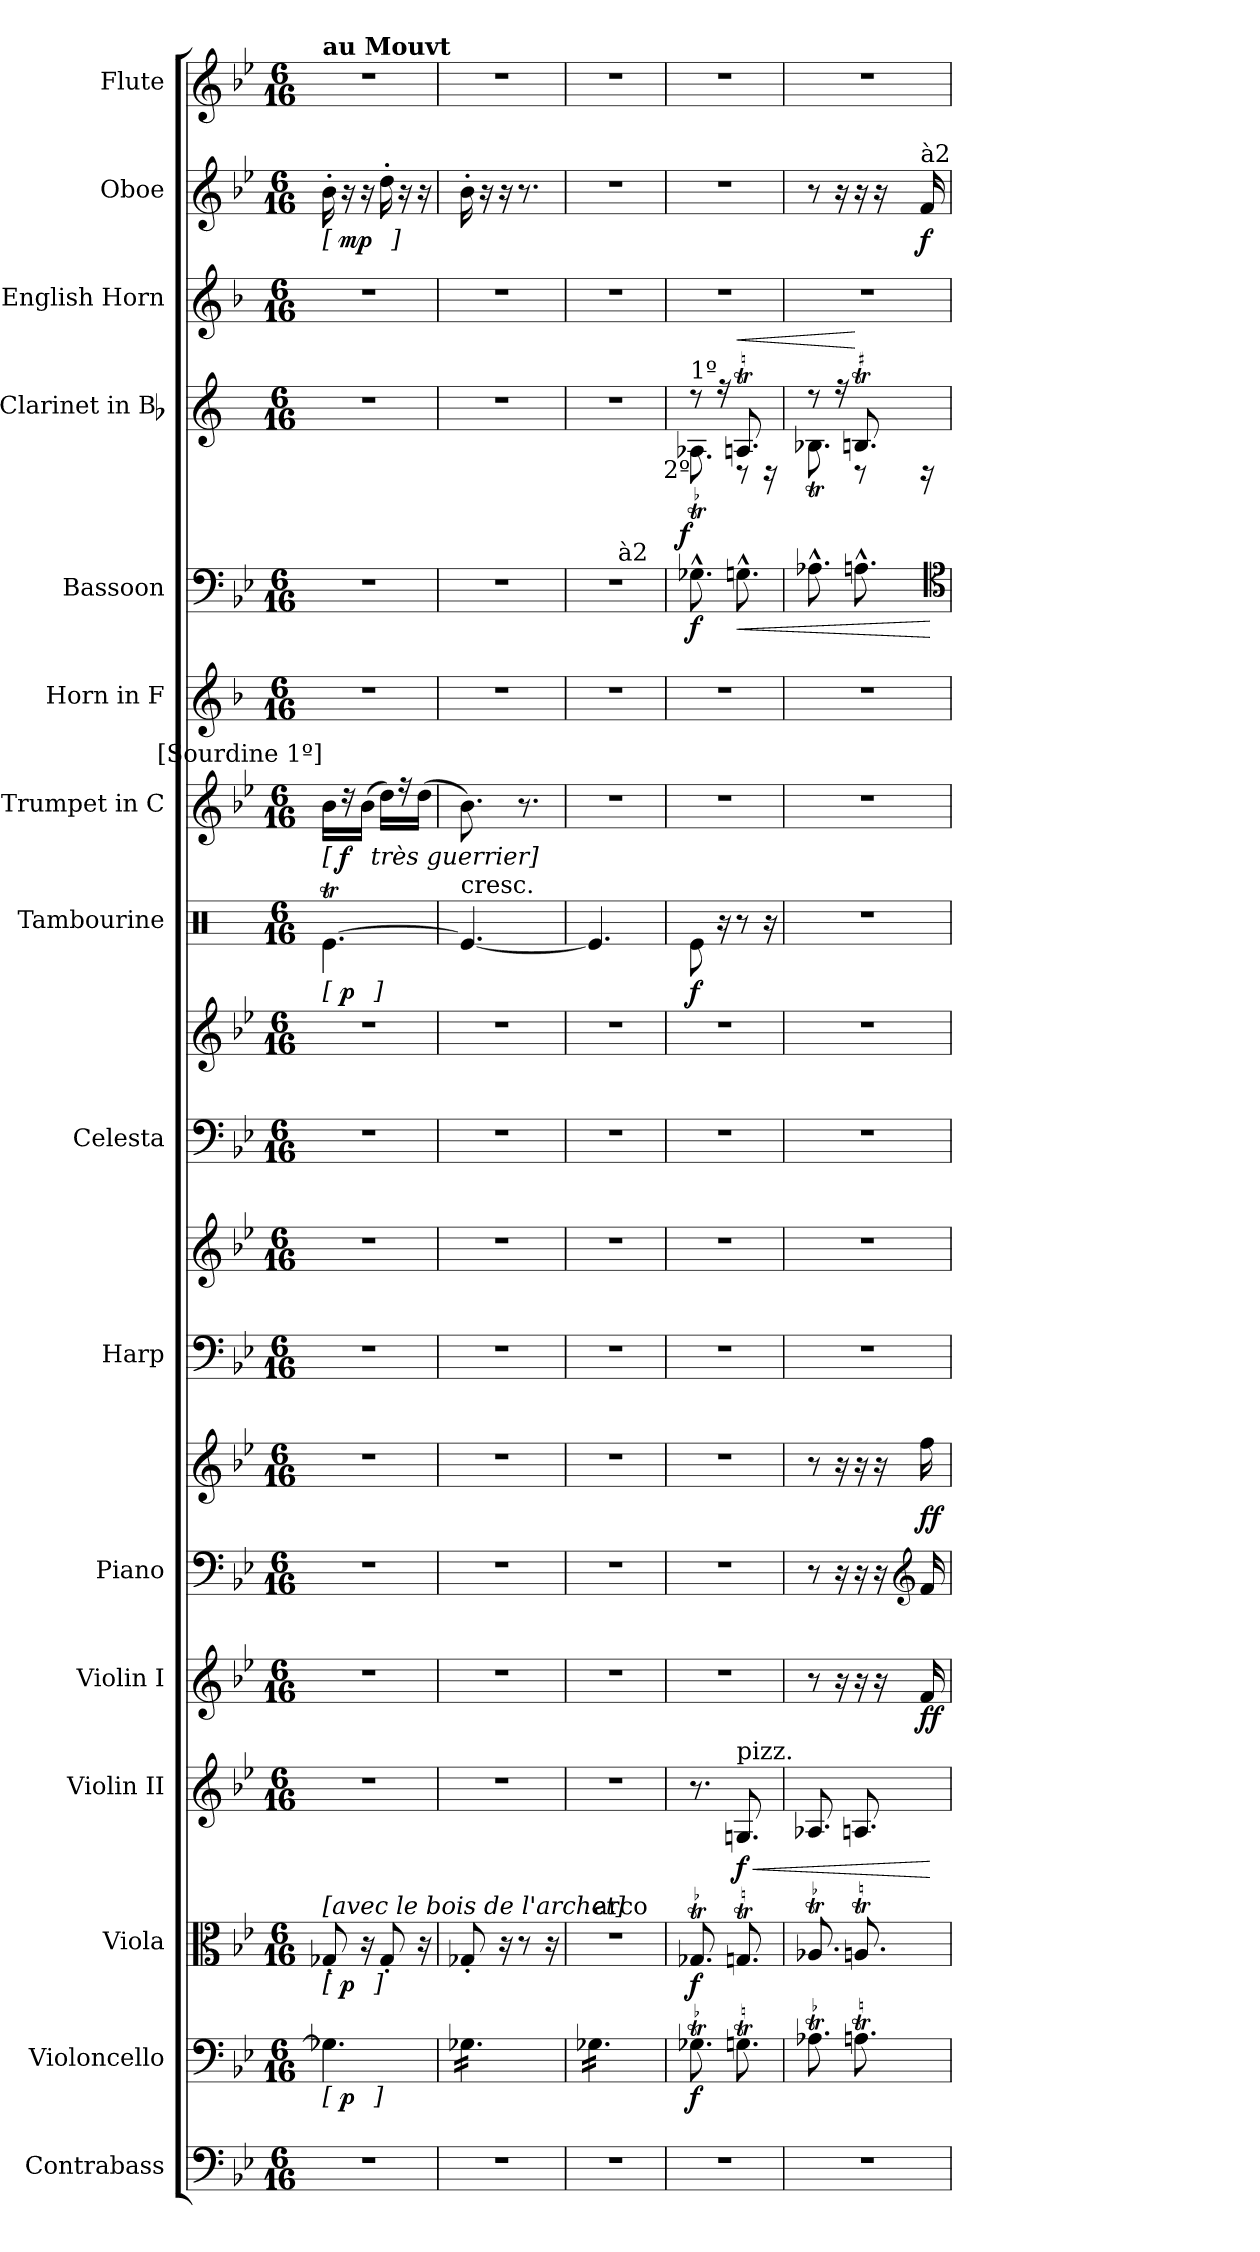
**kern	**kern	**dynam	**kern	**dynam	**kern	**dynam	**kern	**dynam	**kern	**kern	**dynam	**kern	**kern	**kern	**kern	**kern	**dynam	**kern	**dynam	**kern	**kern	**dynam	**kern	**dynam	**kern	**kern	**dynam	**kern
*part16	*part15	*part15	*part14	*part14	*part13	*part13	*part12	*part12	*part11	*part11	*part11	*part10	*part10	*part9	*part9	*part8	*part8	*part7	*part7	*part6	*part5	*part5	*part4	*part4	*part3	*part2	*part2	*part1
*staff19	*staff18	*staff18	*staff17	*staff17	*staff16	*staff16	*staff15	*staff15	*staff14	*staff13	*staff13/14	*staff12	*staff11	*staff10	*staff9	*staff8	*staff8	*staff7	*staff7	*staff6	*staff5	*staff5	*staff4	*staff4	*staff3	*staff2	*staff2	*staff1
*I"Contrabass	*I"Violoncello	*	*I"Viola	*	*I"Violin II	*	*I"Violin I	*	*I"Piano	*	*	*I"Harp	*	*I"Celesta	*	*I"Tambourine	*	*I"Trumpet in C	*	*I"Horn in F	*I"Bassoon	*	*I"Clarinet in Bb	*	*I"English Horn	*I"Oboe	*	*I"Flute
*I'Cb.	*I'Vc.	*	*I'Vla.	*	*I'Vln. 2	*	*I'Vln. 1	*	*I'Pno	*	*	*I'Hp	*	*I'Clst	*	*I'Tambn	*	*	*	*I'Hn.	*I'Bsn.	*	*I'Cl.	*	*I'Eng. Hn.	*I'Ob.	*	*I'Fl.
*clefF4	*clefF4	*	*clefC3	*	*clefG2	*	*clefG2	*	*clefF4	*clefG2	*	*clefF4	*clefG2	*clefF4	*clefG2	*clefX	*	*clefG2	*	*clefG2	*clefF4	*	*clefG2	*	*clefG2	*clefG2	*	*clefG2
*ITrd7c12	*	*	*	*	*	*	*	*	*	*	*	*	*	*	*	*	*	*	*	*ITrd4c7	*	*	*ITrd1c2	*	*ITrd4c7	*	*	*
*k[b-e-]	*k[b-e-]	*	*k[b-e-]	*	*k[b-e-]	*	*k[b-e-]	*	*k[b-e-]	*k[b-e-]	*	*k[b-e-]	*k[b-e-]	*k[b-e-]	*k[b-e-]	*k[]	*	*k[b-e-]	*	*k[b-e-]	*k[b-e-]	*	*k[b-e-]	*	*k[b-e-]	*k[b-e-]	*	*k[b-e-]
*B-:	*B-:	*	*B-:	*	*B-:	*	*B-:	*	*B-:	*B-:	*	*B-:	*B-:	*B-:	*B-:	*C:	*	*B-:	*	*B-:	*B-:	*	*B-:	*	*B-:	*B-:	*	*B-:
*M6/16	*M6/16	*	*M6/16	*	*M6/16	*	*M6/16	*	*M6/16	*M6/16	*	*M6/16	*M6/16	*M6/16	*M6/16	*M6/16	*	*M6/16	*	*M6/16	*M6/16	*	*M6/16	*	*M6/16	*M6/16	*	*M6/16
=1	=1	=1	=1	=1	=1	=1	=1	=1	=1	=1	=1	=1	=1	=1	=1	=1	=1	=1	=1	=1	=1	=1	=1	=1	=1	=1	=1	=1
!	!	!	!	!	!	!	!	!	!	!	!	!	!	!	!	!	!	!	!	!	!	!	!	!	!	!	!	!LO:TX:a:B:t=au Mouvt
!	!	!	!	!	!	!	!	!	!	!	!	!	!	!	!	!	!	!LO:TX:a:rj:t=[Sourdine 1º]	!	!	!	!	!	!	!	!	!	!
!	!	!	!LO:TX:a:t=[avec le bois de l'archet]	!	!	!	!	!	!	!	!	!	!	!	!	!	!	!	!	!	!	!	!	!	!	!	!	!
!	!	!LO:DY:t=[ %s ]	!	!LO:DY:t=[ %s ]	!	!	!	!	!	!	!	!	!	!	!	!	!LO:DY:t=[ %s ]	!	!LO:DY:b:t=[ %s très guerrier]	!	!	!	!	!	!	!	!LO:DY:t=[ %s ]	!
8%3r	4.G-X]	p	8G-X'	p	8%3r	.	8%3r	.	8%3r	8%3r	.	8%3r	8%3r	8%3r	8%3r	[4.Ret\	p	16b-LL	f	8%3r	8%3r	.	8%3r	.	8%3r	16b-'	mp	8%3r
.	.	.	.	.	.	.	.	.	.	.	.	.	.	.	.	.	.	16r	.	.	.	.	.	.	.	16r	.	.
.	.	.	16r	.	.	.	.	.	.	.	.	.	.	.	.	.	.	(16b-JJ	.	.	.	.	.	.	.	16r	.	.
.	.	.	8G-'	.	.	.	.	.	.	.	.	.	.	.	.	.	.	16ddLL)	.	.	.	.	.	.	.	16dd'	.	.
.	.	.	.	.	.	.	.	.	.	.	.	.	.	.	.	.	.	16r	.	.	.	.	.	.	.	16r	.	.
.	.	.	16r	.	.	.	.	.	.	.	.	.	.	.	.	.	.	(16ddJJ	.	.	.	.	.	.	.	16r	.	.
=2	=2	=2	=2	=2	=2	=2	=2	=2	=2	=2	=2	=2	=2	=2	=2	=2	=2	=2	=2	=2	=2	=2	=2	=2	=2	=2	=2	=2
!	!	!	!	!	!	!	!	!	!	!	!	!	!	!	!	!LO:TX:t=cresc.	!	!	!	!	!	!	!	!	!	!	!	!
!	!LO:TX:t=cresc.	!	!	!	!	!	!	!	!	!	!	!	!	!	!	!	!	!	!	!	!	!	!	!	!	!	!	!
*	*tremolo	*	*	*	*	*	*	*	*	*	*	*	*	*	*	*	*	*	*	*	*	*	*	*	*	*	*	*
8%3r	16G-XLL	.	8G-X'	.	8%3r	.	8%3r	.	8%3r	8%3r	.	8%3r	8%3r	8%3r	8%3r	4.Re_	.	8.b-)	.	8%3r	8%3r	.	8%3r	.	8%3r	16b-'	.	8%3r
.	16G-X	.	.	.	.	.	.	.	.	.	.	.	.	.	.	.	.	.	.	.	.	.	.	.	.	16r	.	.
.	16G-X	.	16r	.	.	.	.	.	.	.	.	.	.	.	.	.	.	.	.	.	.	.	.	.	.	16r	.	.
.	16G-X	.	8r	.	.	.	.	.	.	.	.	.	.	.	.	.	.	8.r	.	.	.	.	.	.	.	8.r	.	.
.	16G-X	.	.	.	.	.	.	.	.	.	.	.	.	.	.	.	.	.	.	.	.	.	.	.	.	.	.	.
.	16G-XJJ	.	16r	.	.	.	.	.	.	.	.	.	.	.	.	.	.	.	.	.	.	.	.	.	.	.	.	.
=3	=3	=3	=3	=3	=3	=3	=3	=3	=3	=3	=3	=3	=3	=3	=3	=3	=3	=3	=3	=3	=3	=3	=3	=3	=3	=3	=3	=3
*	*	*	*^	*	*	*	*	*	*	*	*	*	*	*	*	*	*	*	*	*	*^	*	*	*	*	*	*	*
8%3r	16G-XLL	.	8%3r	4ryy	.	8%3r	.	8%3r	.	8%3r	8%3r	.	8%3r	8%3r	8%3r	8%3r	4.ReTTT]	.	8%3r	.	8%3r	8%3r	4ryy	.	8%3r	.	8%3r	8%3r	.	8%3r
.	16G-X	.	.	.	.	.	.	.	.	.	.	.	.	.	.	.	.	.	.	.	.	.	.	.	.	.	.	.	.	.
.	16G-X	.	.	.	.	.	.	.	.	.	.	.	.	.	.	.	.	.	.	.	.	.	.	.	.	.	.	.	.	.
.	16G-X	.	.	.	.	.	.	.	.	.	.	.	.	.	.	.	.	.	.	.	.	.	.	.	.	.	.	.	.	.
.	16G-X	.	.	16ryy	.	.	.	.	.	.	.	.	.	.	.	.	.	.	.	.	.	.	16ryy	.	.	.	.	.	.	.
!	!	!	!	!	!	!	!	!	!	!	!	!	!	!	!	!	!	!	!	!	!	!	!LO:TX:a:rj:t=à2	!	!	!	!	!	!	!
!	!	!	!	!LO:TX:a:rj:t=arco	!	!	!	!	!	!	!	!	!	!	!	!	!	!	!	!	!	!	!	!	!	!	!	!	!	!
.	16G-XJJ	.	.	16ryy	.	.	.	.	.	.	.	.	.	.	.	.	.	.	.	.	.	.	16ryy	.	.	.	.	.	.	.
*	*Xtremolo	*	*	*	*	*	*	*	*	*	*	*	*	*	*	*	*	*	*	*	*	*	*	*	*	*	*	*	*	*
=4	=4	=4	=4	=4	=4	=4	=4	=4	=4	=4	=4	=4	=4	=4	=4	=4	=4	=4	=4	=4	=4	=4	=4	=4	=4	=4	=4	=4	=4	=4
*	*	*	*	*	*	*	*	*	*	*	*	*	*	*	*	*	*	*	*	*	*	*	*	*	*^	*	*	*	*	*
!	!	!	!	!	!	!	!	!	!	!	!	!	!	!	!	!	!	!	!	!	!	!	!	!	!LO:TX:a:t=1º	!	!	!	!	!	!
!	!	!	!	!	!	!	!	!	!	!	!	!	!	!	!	!	!	!	!	!	!	!	!	!	!LO:TX:b:rj:t=2º	!	!	!	!	!	!
!	!LO:TR:acc=-	!	!LO:TR:acc=-	!	!	!	!	!	!	!	!	!	!	!	!	!	!	!	!	!	!	!	!	!	!	!LO:TR:acc=-	!LO:DY:rj	!	!	!	!
*	*	*	*v	*v	*	*	*	*	*	*	*	*	*	*	*	*	*	*	*	*	*	*v	*v	*	*	*	*	*	*	*	*
8%3r	8.G-XT	f	8.G-XT	f	8.r	.	8%3r	.	8%3r	8%3r	.	8%3r	8%3r	8%3r	8%3r	8Re\	f	8%3r	.	8%3r	8.G-X^^	f	8r	8.G-XT	f	8%3r	8%3r	.	8%3r
.	.	.	.	.	.	.	.	.	.	.	.	.	.	.	.	16r	.	.	.	.	.	.	16r	.	.	.	.	.	.
!	!	!	!	!	!LO:TX:a:t=pizz.	!	!	!	!	!	!	!	!	!	!	!	!	!	!	!	!	!	!	!	!	!	!	!	!
!	!	!	!	!	!	!LO:HP:b	!	!	!	!	!	!	!	!	!	!	!	!	!	!	!	!LO:HP:b	!	!	!LO:HP:a	!	!	!	!
.	8.GnT	.	8.GnT	.	8.Gn"	< f	.	.	.	.	.	.	.	.	.	8r	.	.	.	.	8.Gn^^	<	8.GnT	8r	<	.	.	.	.
.	.	.	.	.	.	.	.	.	.	.	.	.	.	.	.	16r	.	.	.	.	.	.	.	16r	.	.	.	.	.
=5	=5	=5	=5	=5	=5	=5	=5	=5	=5	=5	=5	=5	=5	=5	=5	=5	=5	=5	=5	=5	=5	=5	=5	=5	=5	=5	=5	=5	=5
!	!LO:TR:acc=-	!	!LO:TR:acc=-	!	!	!	!	!	!	!	!	!	!	!	!	!	!	!	!	!	!	!	!	!	!	!	!	!	!
8%3r	8.A-XT	.	8.A-XT	.	8.A-X"	.	8r	.	8r	8r	.	8%3r	8%3r	8%3r	8%3r	8%3r	.	8%3r	.	8%3r	8.A-X^^	.	8r	8.A-XT	.	8%3r	8r	.	8%3r
.	.	.	.	.	.	.	16r	.	16r	16r	.	.	.	.	.	.	.	.	.	.	.	.	16r	.	.	.	16r	.	.
!	!	!	!	!	!	!	!	!	!	!	!	!	!	!	!	!	!	!	!	!	!	!	!LO:TR:acc=#	!	!	!	!	!	!
.	8.AnT	.	8.AnT	.	8.An"	.	16r	.	16r	16r	.	.	.	.	.	.	.	.	.	.	8.An^^	.	8.AnT	8r	[	.	16r	.	.
.	.	.	.	.	.	.	16r	.	16r	16r	.	.	.	.	.	.	.	.	.	.	.	.	.	.	.	.	16r	.	.
*	*	*	*	*	*	*	*	*	*clefG2	*	*	*	*	*	*	*	*	*	*	*	*	*	*	*	*	*	*	*	*
!	!	!	!	!	!	!	!	!	!	!	!	!	!	!	!	!	!	!	!	!	!	!	!	!	!	!	!LO:TX:a:t=à2	!	!
.	.	.	.	.	.	.	16f	ff	16f	16ff	ff	.	.	.	.	.	.	.	.	.	.	.	.	16r	.	.	16f	f	.
*	*	*	*	*	*	*	*	*	*	*	*	*	*	*	*	*	*	*	*	*	*	*	*v	*v	*	*	*	*	*
*	*	*	*	*	*	*	*	*	*	*	*	*	*	*	*	*	*	*	*	*	*clefC4	*	*	*	*	*	*	*
.	.	.	.	.	.	[	.	.	.	.	.	.	.	.	.	.	.	.	.	.	.	[	.	.	.	.	.	.
=	=	=	=	=	=	=	=	=	=	=	=	=	=	=	=	=	=	=	=	=	=	=	=	=	=	=	=	=
*-	*-	*-	*-	*-	*-	*-	*-	*-	*-	*-	*-	*-	*-	*-	*-	*-	*-	*-	*-	*-	*-	*-	*-	*-	*-	*-	*-	*-
